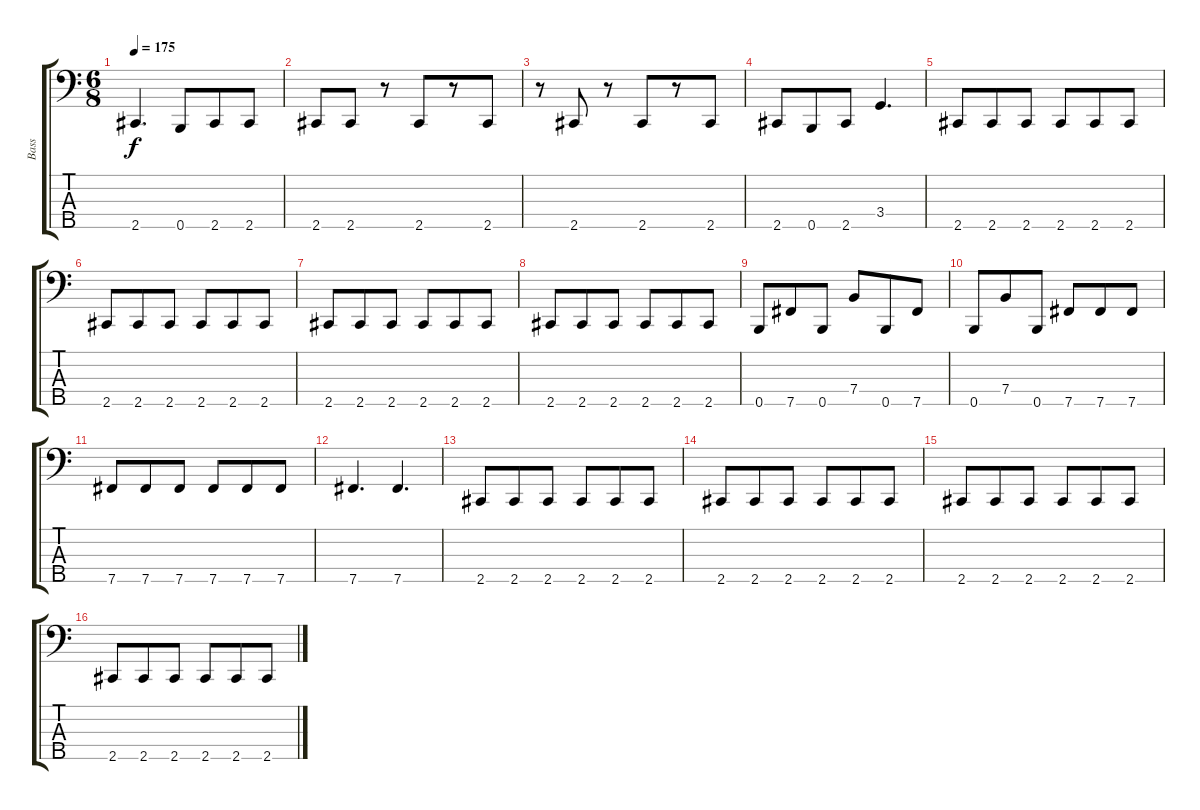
\track ("Bass" "Bass") {instrument electricbassfinger}
\staff {score tabs}
\tuning (G2 D2 A1 E1 B0) {hide}
\ts (6 8)
\tempo 175
\clef f4
\ks c
2.5.4{d dy f} 0.5.8 2.5.8 2.5.8 |
2.5.8 2.5.8 r.8 2.5.8 r.8 2.5.8 |
r.8 2.5.8 r.8 2.5.8 r.8 2.5.8 |
2.5.8 0.5.8 2.5.8 3.4.4{d} |
2.5.8 2.5.8 2.5.8 2.5.8 2.5.8 2.5.8 |
2.5.8 2.5.8 2.5.8 2.5.8 2.5.8 2.5.8 |
2.5.8 2.5.8 2.5.8 2.5.8 2.5.8 2.5.8 |
2.5.8 2.5.8 2.5.8 2.5.8 2.5.8 2.5.8 |
0.5.8 7.5.8 0.5.8 7.4.8 0.5.8 7.5.8 |
0.5.8 7.4.8 0.5.8 7.5.8 7.5.8 7.5.8 |
7.5.8 7.5.8 7.5.8 7.5.8 7.5.8 7.5.8 |
7.5.4{d} 7.5.4{d} |
2.5.8 2.5.8 2.5.8 2.5.8 2.5.8 2.5.8 |
2.5.8 2.5.8 2.5.8 2.5.8 2.5.8 2.5.8 |
2.5.8 2.5.8 2.5.8 2.5.8 2.5.8 2.5.8 |
2.5.8 2.5.8 2.5.8 2.5.8 2.5.8 2.5.8
